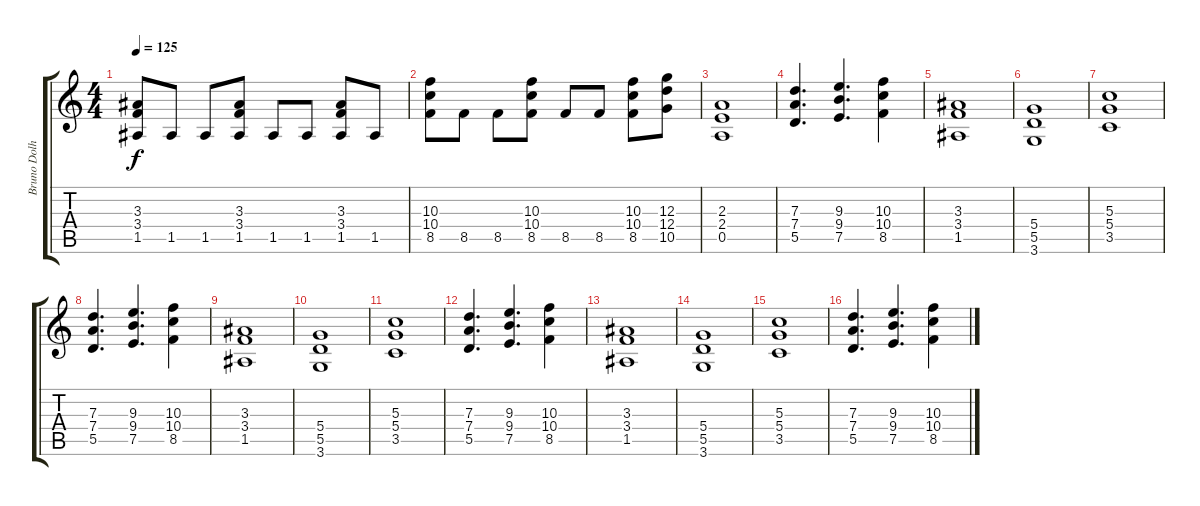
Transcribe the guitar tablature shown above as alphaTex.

\track ("Bruno Dolheguy" "Bruno Dolh") {instrument overdrivenguitar}
\staff {score tabs}
\tuning (E4 B3 G3 D3 A2 E2) {hide}
\ts (4 4)
\tempo 125
\clef g2
\ks c
(3.3 3.4 1.5).8{dy f} 1.5.8 1.5.8 (3.3 3.4 1.5).8 1.5.8 1.5.8 (3.3 3.4 1.5).8 1.5.8 |
(10.3 10.4 8.5).8 8.5.8 8.5.8 (10.3 10.4 8.5).8 8.5.8 8.5.8 (10.3 10.4 8.5).8 (12.3 12.4 10.5).8 |
(2.3 2.4 0.5).1 |
(7.3 7.4 5.5).4{d} (9.3 9.4 7.5).4{d} (10.3 10.4 8.5).4 |
(3.3 3.4 1.5).1 |
(5.4 5.5 3.6).1 |
(5.3 5.4 3.5).1 |
(7.3 7.4 5.5).4{d} (9.3 9.4 7.5).4{d} (10.3 10.4 8.5).4 |
(3.3 3.4 1.5).1 |
(5.4 5.5 3.6).1 |
(5.3 5.4 3.5).1 |
(7.3 7.4 5.5).4{d} (9.3 9.4 7.5).4{d} (10.3 10.4 8.5).4 |
(3.3 3.4 1.5).1 |
(5.4 5.5 3.6).1 |
(5.3 5.4 3.5).1 |
(7.3 7.4 5.5).4{d} (9.3 9.4 7.5).4{d} (10.3 10.4 8.5).4
